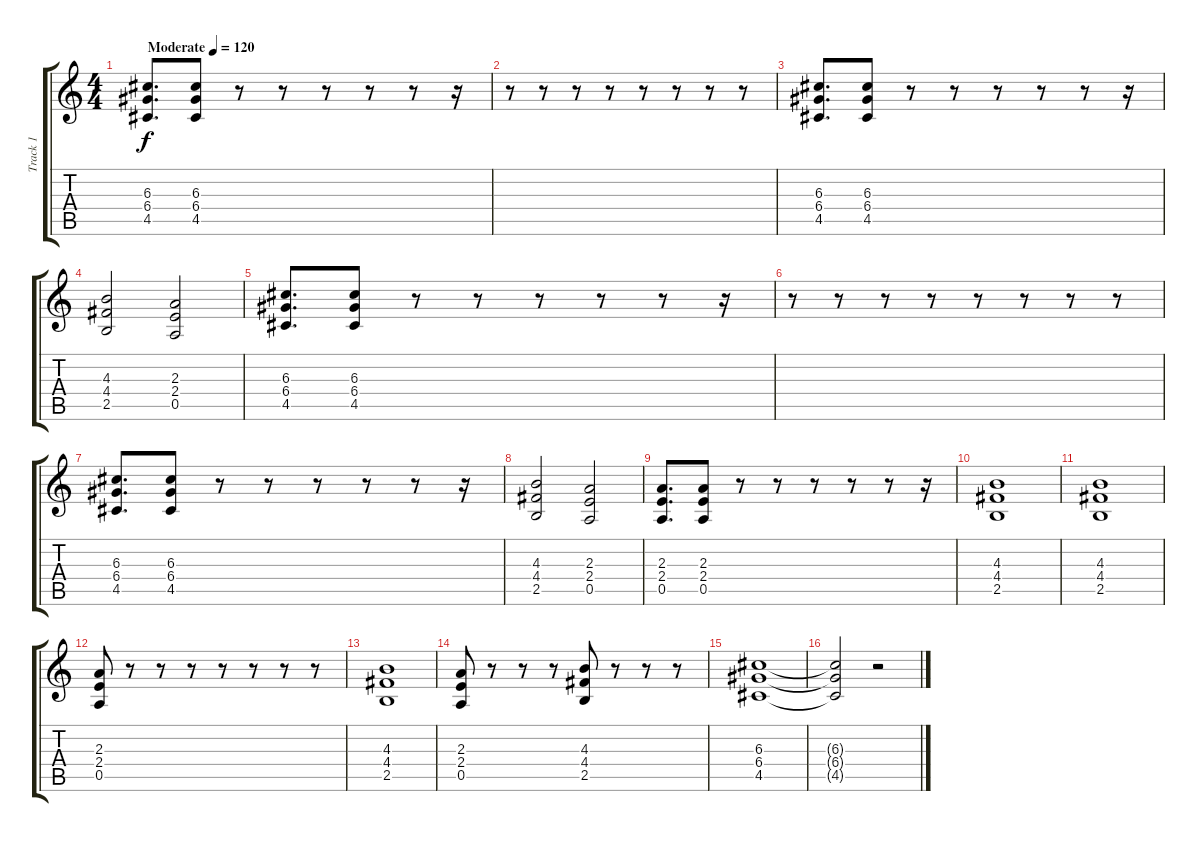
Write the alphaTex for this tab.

\track ("Track 1" "Track 1") {instrument distortionguitar}
\staff {score tabs}
\tuning (E4 B3 G3 D3 A2 E2) {hide}
\ts (4 4)
\tempo (120 "Moderate")
\clef g2
\ks c
(6.3 6.4 4.5).8{d dy f instrument distortionguitar} (6.3 6.4 4.5).8 r.8 r.8 r.8 r.8 r.8 r.16 |
r.8 r.8 r.8 r.8 r.8 r.8 r.8 r.8 |
(6.3 6.4 4.5).8{d} (6.3 6.4 4.5).8 r.8 r.8 r.8 r.8 r.8 r.16 |
(4.3 4.4 2.5).2 (2.3 2.4 0.5).2 |
(6.3 6.4 4.5).8{d} (6.3 6.4 4.5).8 r.8 r.8 r.8 r.8 r.8 r.16 |
r.8 r.8 r.8 r.8 r.8 r.8 r.8 r.8 |
(6.3 6.4 4.5).8{d} (6.3 6.4 4.5).8 r.8 r.8 r.8 r.8 r.8 r.16 |
(4.3 4.4 2.5).2 (2.3 2.4 0.5).2 |
(2.3 2.4 0.5).8{d} (2.3 2.4 0.5).8 r.8 r.8 r.8 r.8 r.8 r.16 |
(4.3 4.4 2.5).1 |
(4.3 4.4 2.5).1 |
(2.3 2.4 0.5).8 r.8 r.8 r.8 r.8 r.8 r.8 r.8 |
(4.3 4.4 2.5).1 |
(2.3 2.4 0.5).8 r.8 r.8 r.8 (4.3 4.4 2.5).8 r.8 r.8 r.8 |
(6.3 6.4 4.5).1 |
(6.3{t} 6.4{t} 4.5{t}).2 r.2
